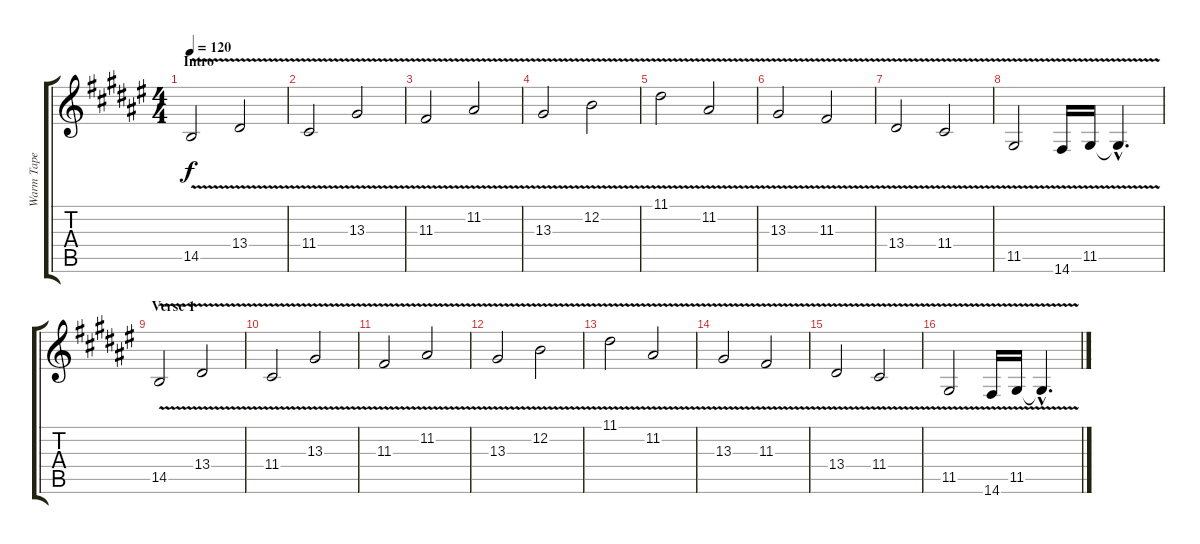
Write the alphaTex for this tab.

\track ("Warm Tape" "Warm Tape") {instrument pad2warm}
\staff {score tabs}
\tuning (E4 B3 G3 D3 A2 E2) {hide}
\ts (4 4)
\section ("" "Intro")
\tempo 120
\clef g2
\ks f#
14.5{v}.2{dy f instrument pad2warm} 13.4{v}.2 |
11.4{v}.2 13.3{v}.2 |
11.3{v}.2 11.2{v}.2 |
13.3{v}.2 12.2{v}.2 |
11.1{v}.2 11.2{v}.2 |
13.3{v}.2 11.3{v}.2 |
13.4{v}.2 11.4{v}.2 |
11.5{v}.2 14.6{v}.16 11.5{v}.16 11.5{hac t}.4{d} |
\section ("" "Verse 1")
14.5{v}.2 13.4{v}.2 |
11.4{v}.2 13.3{v}.2 |
11.3{v}.2 11.2{v}.2 |
13.3{v}.2 12.2{v}.2 |
11.1{v}.2 11.2{v}.2 |
13.3{v}.2 11.3{v}.2 |
13.4{v}.2 11.4{v}.2 |
11.5{v}.2 14.6{v}.16 11.5{v}.16 11.5{hac t}.4{d}
